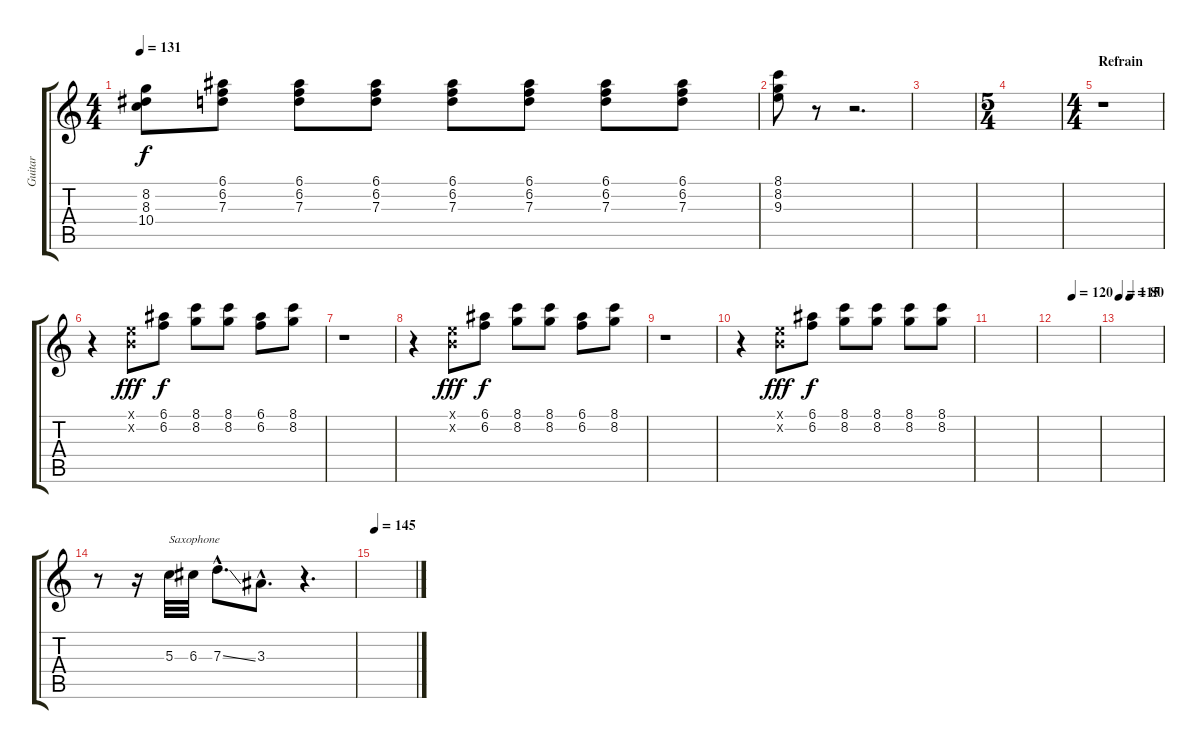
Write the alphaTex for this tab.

\track ("Guitar" "Guitar") {instrument electricguitarclean}
\staff {score tabs}
\tuning (E4 B3 G3 D3 A2 E2) {hide}
\ts (4 4)
\tempo 131
\clef g2
\ks c
(8.2{t} 8.3{t} 10.4{t}).8{dy f} (6.1 6.2 7.3).8 (6.1 6.2 7.3).8 (6.1 6.2 7.3).8 (6.1 6.2 7.3).8 (6.1 6.2 7.3).8 (6.1 6.2 7.3).8 (6.1 6.2 7.3).8 |
(8.1 8.2 9.3).8 r.8 r.2{d} |
|
\ts (5 4)
|
\ts (4 4)
\section ("" "Refrain")
r.1 |
r.4 (0.1{x} 0.2{x}).8{dy fff} (6.1 6.2).8{dy f} (8.1 8.2).8 (8.1 8.2).8 (6.1 6.2).8 (8.1 8.2).8 |
r.1 |
r.4 (0.1{x} 0.2{x}).8{dy fff} (6.1 6.2).8{dy f} (8.1 8.2).8 (8.1 8.2).8 (6.1 6.2).8 (8.1 8.2).8 |
r.1 |
r.4 (0.1{x} 0.2{x}).8{dy fff} (6.1 6.2).8{dy f} (8.1 8.2).8 (8.1 8.2).8 (8.1 8.2).8 (8.1 8.2).8 |
|
\tempo (120 0.375)
|
\tempo 115
\tempo (80 0.25)
|
r.8 r.16 5.3.32{txt "Saxophone" volume 8 balance 4 instrument altosax} 6.3.32 7.3{ss hac}.8{d} 3.3{hac}.8{d} r.4{d} |
\tempo 145
